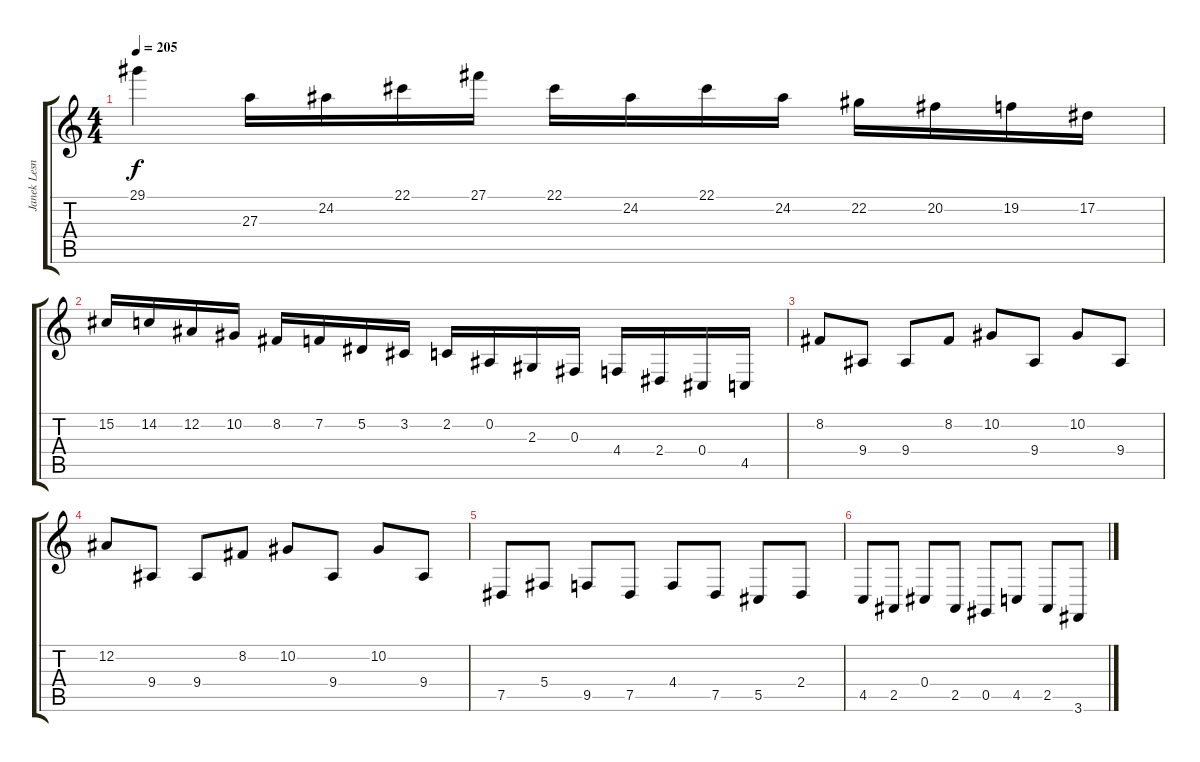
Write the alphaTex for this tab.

\track ("Janek Lesniak" "Janek Lesn") {instrument harpsichord}
\staff {score tabs}
\tuning (Eb4 Bb3 Gb3 Db3 Ab2 Eb2) {hide}
\ts (4 4)
\tempo 205
\clef g2
\ks c
29.1.4{dy f} 27.3.16 24.2.16 22.1.16 27.1.16 22.1.16 24.2.16 22.1.16 24.2.16 22.2.16 20.2.16 19.2.16 17.2.16 |
15.2.16 14.2.16 12.2.16 10.2.16 8.2.16 7.2.16 5.2.16 3.2.16 2.2.16 0.2.16 2.3.16 0.3.16 4.4.16 2.4.16 0.4.16 4.5.16 |
8.2.8 9.4.8 9.4.8 8.2.8 10.2.8 9.4.8 10.2.8 9.4.8 |
12.2.8 9.4.8 9.4.8 8.2.8 10.2.8 9.4.8 10.2.8 9.4.8 |
7.5.8 5.4.8 9.5.8 7.5.8 4.4.8 7.5.8 5.5.8 2.4.8 |
4.5.8 2.5.8 0.4.8 2.5.8 0.5.8 4.5.8 2.5.8 3.6.8
